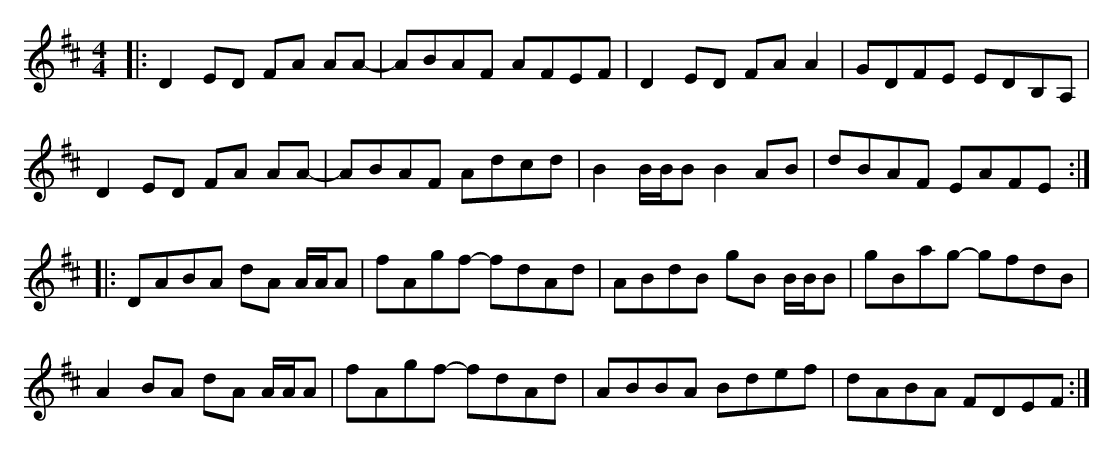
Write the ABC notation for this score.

X:1
M:4/4
K:D
|:D2 ED FA AA-|ABAF AFEF|D2 ED FA A2|GDFE EDB,A,|
D2 ED FA AA-|ABAF Adcd|B2 B/B/B B2 AB|dBAF EAFE:|
|:DABA dA A/A/A|fAgf- fdAd|ABdB gB B/B/B|gBag- gfdB|
A2 BA dA A/A/A|fAgf- fdAd|ABBA Bdef|dABA FDEF:|
